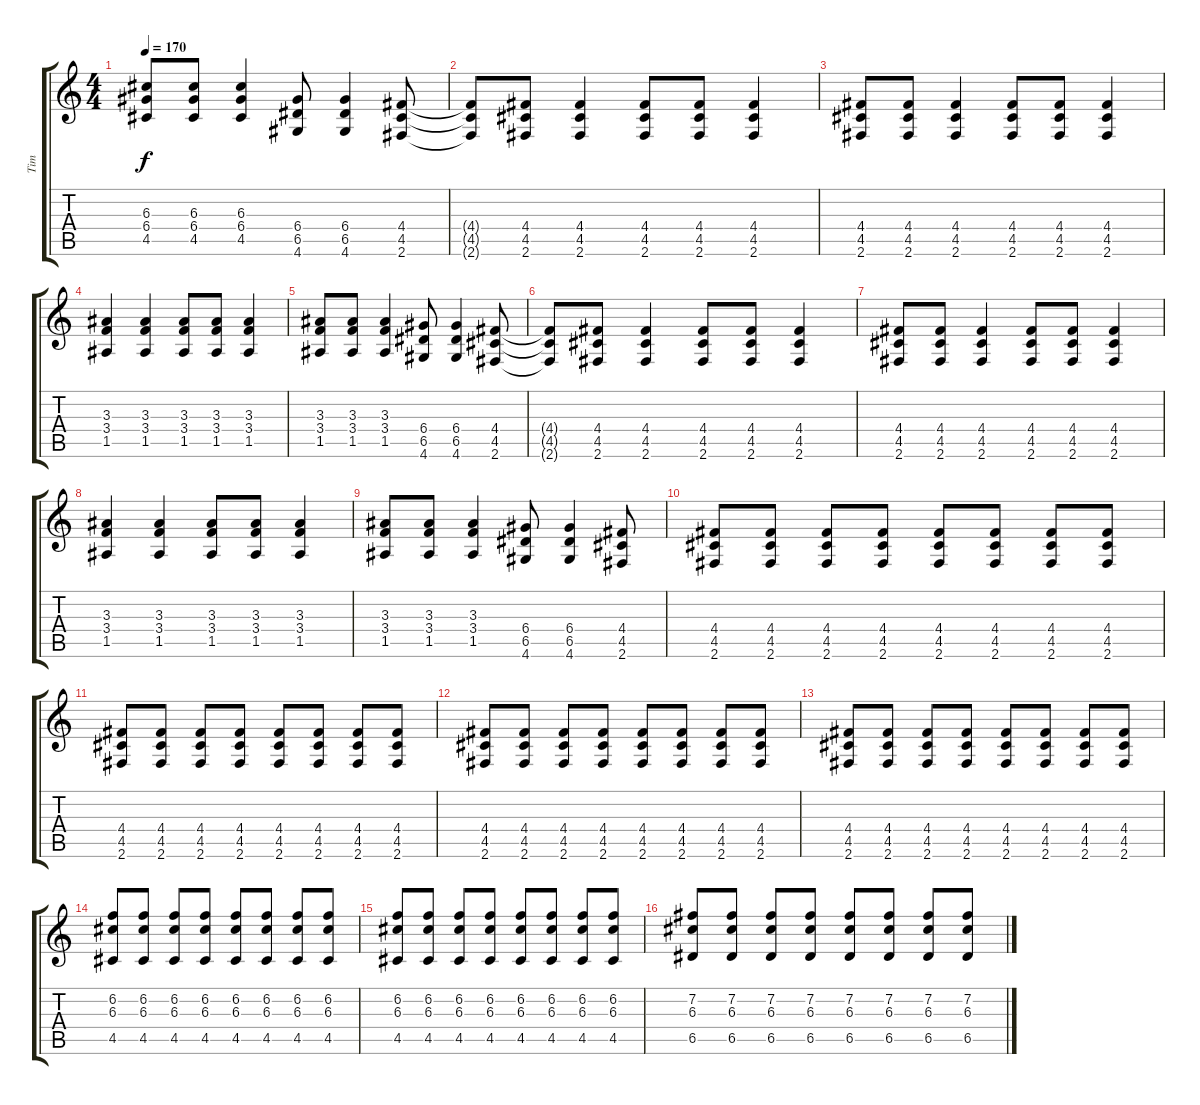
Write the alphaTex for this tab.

\track ("Tim" "Tim") {instrument acousticguitarsteel}
\staff {score tabs}
\tuning (E4 B3 G3 D3 A2 E2) {hide}
\ts (4 4)
\tempo 170
\clef g2
\ks c
(6.3 6.4 4.5).8{dy f} (6.3 6.4 4.5).8 (6.3 6.4 4.5).4 (6.4 6.5 4.6).8 (6.4 6.5 4.6).4 (4.4 4.5 2.6).8 |
(4.4{t} 4.5{t} 2.6{t}).8 (4.4 4.5 2.6).8 (4.4 4.5 2.6).4 (4.4 4.5 2.6).8 (4.4 4.5 2.6).8 (4.4 4.5 2.6).4 |
(4.4 4.5 2.6).8 (4.4 4.5 2.6).8 (4.4 4.5 2.6).4 (4.4 4.5 2.6).8 (4.4 4.5 2.6).8 (4.4 4.5 2.6).4 |
(3.3 3.4 1.5).4 (3.3 3.4 1.5).4 (3.3 3.4 1.5).8 (3.3 3.4 1.5).8 (3.3 3.4 1.5).4 |
(3.3 3.4 1.5).8 (3.3 3.4 1.5).8 (3.3 3.4 1.5).4 (6.4 6.5 4.6).8 (6.4 6.5 4.6).4 (4.4 4.5 2.6).8 |
(4.4{t} 4.5{t} 2.6{t}).8 (4.4 4.5 2.6).8 (4.4 4.5 2.6).4 (4.4 4.5 2.6).8 (4.4 4.5 2.6).8 (4.4 4.5 2.6).4 |
(4.4 4.5 2.6).8 (4.4 4.5 2.6).8 (4.4 4.5 2.6).4 (4.4 4.5 2.6).8 (4.4 4.5 2.6).8 (4.4 4.5 2.6).4 |
(3.3 3.4 1.5).4 (3.3 3.4 1.5).4 (3.3 3.4 1.5).8 (3.3 3.4 1.5).8 (3.3 3.4 1.5).4 |
(3.3 3.4 1.5).8 (3.3 3.4 1.5).8 (3.3 3.4 1.5).4 (6.4 6.5 4.6).8 (6.4 6.5 4.6).4 (4.4 4.5 2.6).8 |
(4.4 4.5 2.6).8 (4.4 4.5 2.6).8 (4.4 4.5 2.6).8 (4.4 4.5 2.6).8 (4.4 4.5 2.6).8 (4.4 4.5 2.6).8 (4.4 4.5 2.6).8 (4.4 4.5 2.6).8 |
(4.4 4.5 2.6).8 (4.4 4.5 2.6).8 (4.4 4.5 2.6).8 (4.4 4.5 2.6).8 (4.4 4.5 2.6).8 (4.4 4.5 2.6).8 (4.4 4.5 2.6).8 (4.4 4.5 2.6).8 |
(4.4 4.5 2.6).8 (4.4 4.5 2.6).8 (4.4 4.5 2.6).8 (4.4 4.5 2.6).8 (4.4 4.5 2.6).8 (4.4 4.5 2.6).8 (4.4 4.5 2.6).8 (4.4 4.5 2.6).8 |
(4.4 4.5 2.6).8 (4.4 4.5 2.6).8 (4.4 4.5 2.6).8 (4.4 4.5 2.6).8 (4.4 4.5 2.6).8 (4.4 4.5 2.6).8 (4.4 4.5 2.6).8 (4.4 4.5 2.6).8 |
(6.2 6.3 4.5).8 (6.2 6.3 4.5).8 (6.2 6.3 4.5).8 (6.2 6.3 4.5).8 (6.2 6.3 4.5).8 (6.2 6.3 4.5).8 (6.2 6.3 4.5).8 (6.2 6.3 4.5).8 |
(6.2 6.3 4.5).8 (6.2 6.3 4.5).8 (6.2 6.3 4.5).8 (6.2 6.3 4.5).8 (6.2 6.3 4.5).8 (6.2 6.3 4.5).8 (6.2 6.3 4.5).8 (6.2 6.3 4.5).8 |
(7.2 6.3 6.5).8 (7.2 6.3 6.5).8 (7.2 6.3 6.5).8 (7.2 6.3 6.5).8 (7.2 6.3 6.5).8 (7.2 6.3 6.5).8 (7.2 6.3 6.5).8 (7.2 6.3 6.5).8
